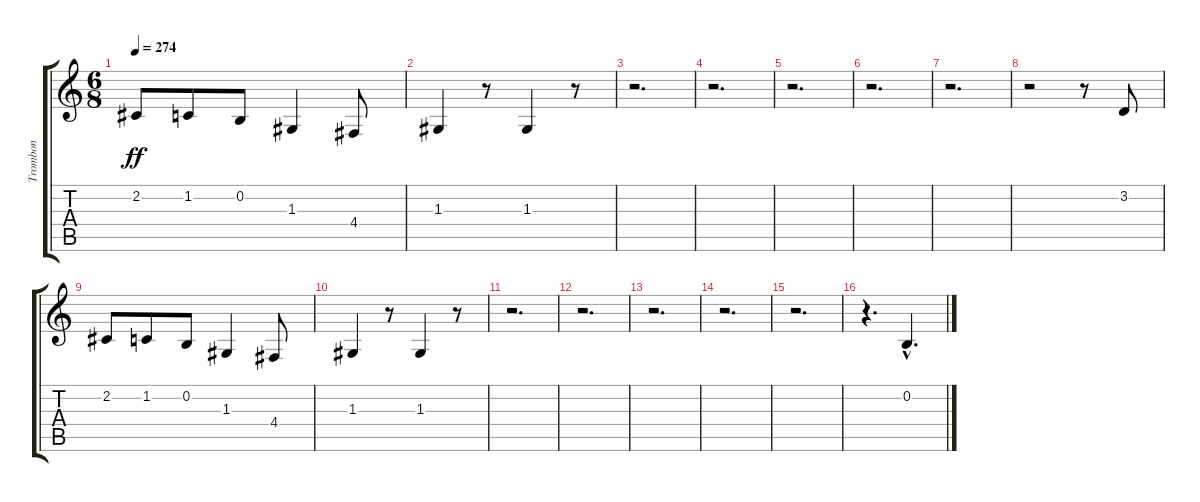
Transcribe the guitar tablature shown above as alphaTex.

\track ("Trombon   (Adorno" "Trombon   ") {instrument trombone}
\staff {score tabs}
\tuning (E4 B3 G3 D3 A2 E2) {hide}
\ts (6 8)
\tempo 274
\clef g2
\ks c
2.2.8{dy ff} 1.2.8 0.2.8 1.3.4 4.4.8 |
1.3.4 r.8 1.3.4 r.8 |
r.2{d} |
r.2{d} |
r.2{d} |
r.2{d} |
r.2{d} |
r.2 r.8 3.2.8 |
2.2.8 1.2.8 0.2.8 1.3.4 4.4.8 |
1.3.4 r.8 1.3.4 r.8 |
r.2{d} |
r.2{d} |
r.2{d} |
r.2{d} |
r.2{d} |
r.4{d} 0.2{hac}.4{d}
